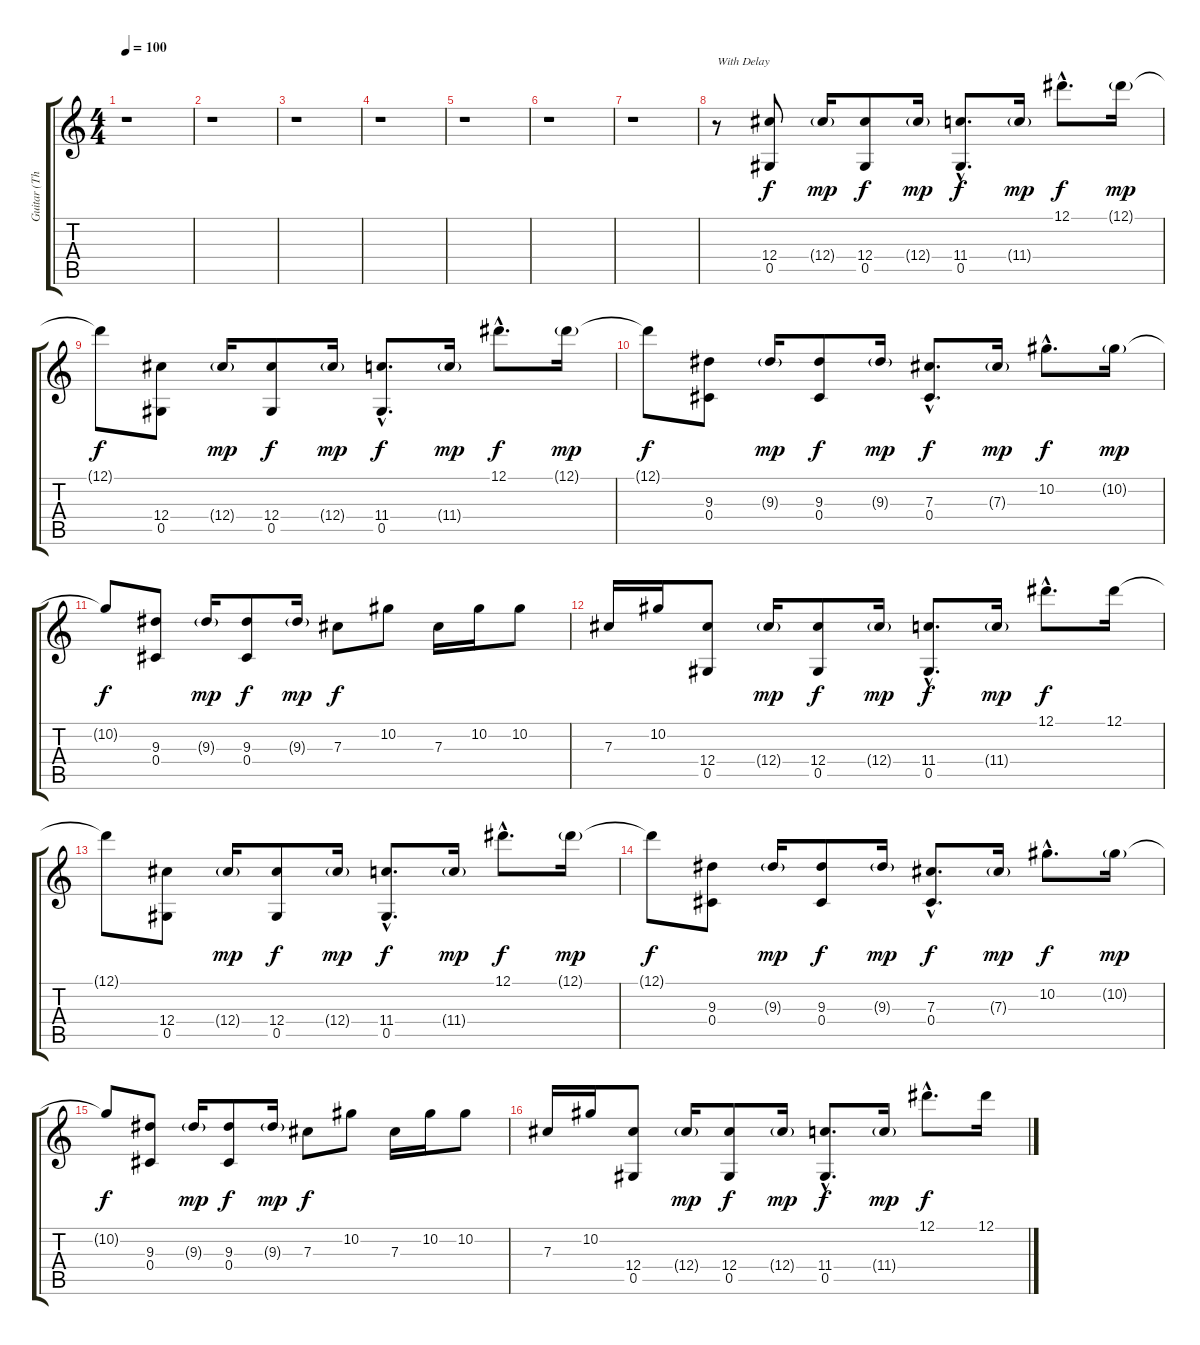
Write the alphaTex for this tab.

\track ("Guitar (The Edge)" "Guitar (Th") {instrument electricguitarmuted}
\staff {score tabs}
\tuning (Eb4 Bb3 Gb3 Db3 Ab2 Eb2) {hide}
\ts (4 4)
\tempo 100
\clef g2
\ks c
r.1{dy f instrument electricguitarmuted} |
r.1 |
r.1 |
r.1 |
r.1 |
r.1 |
r.1 |
r.8{txt "With Delay"} (12.4 0.5).8 12.4{g}.16{dy mp} (12.4 0.5).8{dy f} 12.4{g}.16{dy mp} (11.4{hac} 0.5{hac}).8{d dy f} 11.4{g}.16{dy mp} 12.1{hac}.8{d dy f instrument electricguitarclean} 12.1{g}.16{dy mp} |
12.1{t}.8{dy f} (12.4 0.5).8{instrument electricguitarmuted} 12.4{g}.16{dy mp} (12.4 0.5).8{dy f} 12.4{g}.16{dy mp} (11.4{hac} 0.5{hac}).8{d dy f} 11.4{g}.16{dy mp} 12.1{hac}.8{d dy f instrument electricguitarclean} 12.1{g}.16{dy mp} |
12.1{t}.8{dy f} (9.3 0.4).8{instrument electricguitarmuted} 9.3{g}.16{dy mp} (9.3 0.4).8{dy f} 9.3{g}.16{dy mp} (7.3{hac} 0.4{hac}).8{d dy f} 7.3{g}.16{dy mp} 10.2{hac}.8{d dy f instrument electricguitarclean} 10.2{g}.16{dy mp} |
10.2{t}.8{dy f} (9.3 0.4).8{instrument electricguitarmuted} 9.3{g}.16{dy mp} (9.3 0.4).8{dy f} 9.3{g}.16{dy mp} 7.3.8{dy f} 10.2.8{instrument electricguitarclean} 7.3.16 10.2.16 10.2.8 |
7.3.16 10.2.16 (12.4 0.5).8{instrument electricguitarmuted} 12.4{g}.16{dy mp} (12.4 0.5).8{dy f} 12.4{g}.16{dy mp} (11.4{hac} 0.5{hac}).8{d dy f} 11.4{g}.16{dy mp} 12.1{hac}.8{d dy f instrument electricguitarclean} 12.1.16 |
12.1{t}.8 (12.4 0.5).8{instrument electricguitarmuted} 12.4{g}.16{dy mp} (12.4 0.5).8{dy f} 12.4{g}.16{dy mp} (11.4{hac} 0.5{hac}).8{d dy f} 11.4{g}.16{dy mp} 12.1{hac}.8{d dy f instrument electricguitarclean} 12.1{g}.16{dy mp} |
12.1{t}.8{dy f} (9.3 0.4).8{instrument electricguitarmuted} 9.3{g}.16{dy mp} (9.3 0.4).8{dy f} 9.3{g}.16{dy mp} (7.3{hac} 0.4{hac}).8{d dy f} 7.3{g}.16{dy mp} 10.2{hac}.8{d dy f instrument electricguitarclean} 10.2{g}.16{dy mp} |
10.2{t}.8{dy f} (9.3 0.4).8{instrument electricguitarmuted} 9.3{g}.16{dy mp} (9.3 0.4).8{dy f} 9.3{g}.16{dy mp} 7.3.8{dy f} 10.2.8{instrument electricguitarclean} 7.3.16 10.2.16 10.2.8 |
7.3.16 10.2.16 (12.4 0.5).8{instrument electricguitarmuted} 12.4{g}.16{dy mp} (12.4 0.5).8{dy f} 12.4{g}.16{dy mp} (11.4{hac} 0.5{hac}).8{d dy f} 11.4{g}.16{dy mp} 12.1{hac}.8{d dy f instrument electricguitarclean} 12.1.16
